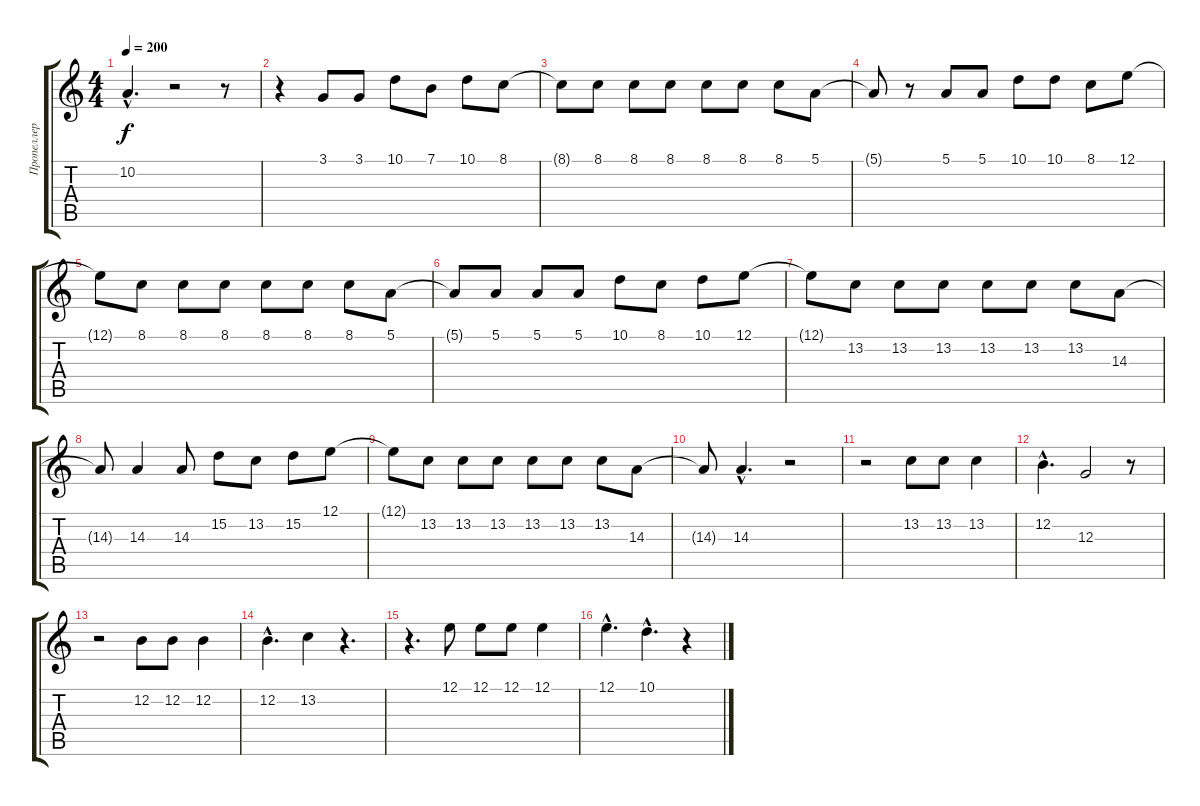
\track ("Пропеллер" "Пропеллер") {instrument lead1square}
\staff {score tabs}
\tuning (E4 B3 G3 D3 A2 E2) {hide}
\ts (4 4)
\tempo 200
\clef g2
\ks c
10.2{hac t}.4{d dy f} r.2 r.8 |
r.4 3.1.8 3.1.8 10.1.8 7.1.8 10.1.8 8.1.8 |
8.1{t}.8 8.1.8 8.1.8 8.1.8 8.1.8 8.1.8 8.1.8 5.1.8 |
5.1{t}.8 r.8 5.1.8 5.1.8 10.1.8 10.1.8 8.1.8 12.1.8 |
12.1{t}.8 8.1.8 8.1.8 8.1.8 8.1.8 8.1.8 8.1.8 5.1.8 |
5.1{t}.8 5.1.8 5.1.8 5.1.8 10.1.8 8.1.8 10.1.8 12.1.8 |
12.1{t}.8 13.2.8 13.2.8 13.2.8 13.2.8 13.2.8 13.2.8 14.3.8 |
14.3{t}.8 14.3.4 14.3.8 15.2.8 13.2.8 15.2.8 12.1.8 |
12.1{t}.8 13.2.8 13.2.8 13.2.8 13.2.8 13.2.8 13.2.8 14.3.8 |
14.3{t}.8 14.3{hac}.4{d} r.2 |
r.2 13.2.8 13.2.8 13.2.4 |
12.2{hac}.4{d} 12.3.2 r.8 |
r.2 12.2.8 12.2.8 12.2.4 |
12.2{hac}.4{d} 13.2.4 r.4{d} |
r.4{d} 12.1.8 12.1.8 12.1.8 12.1.4 |
12.1{hac}.4{d} 10.1{hac}.4{d} r.4
